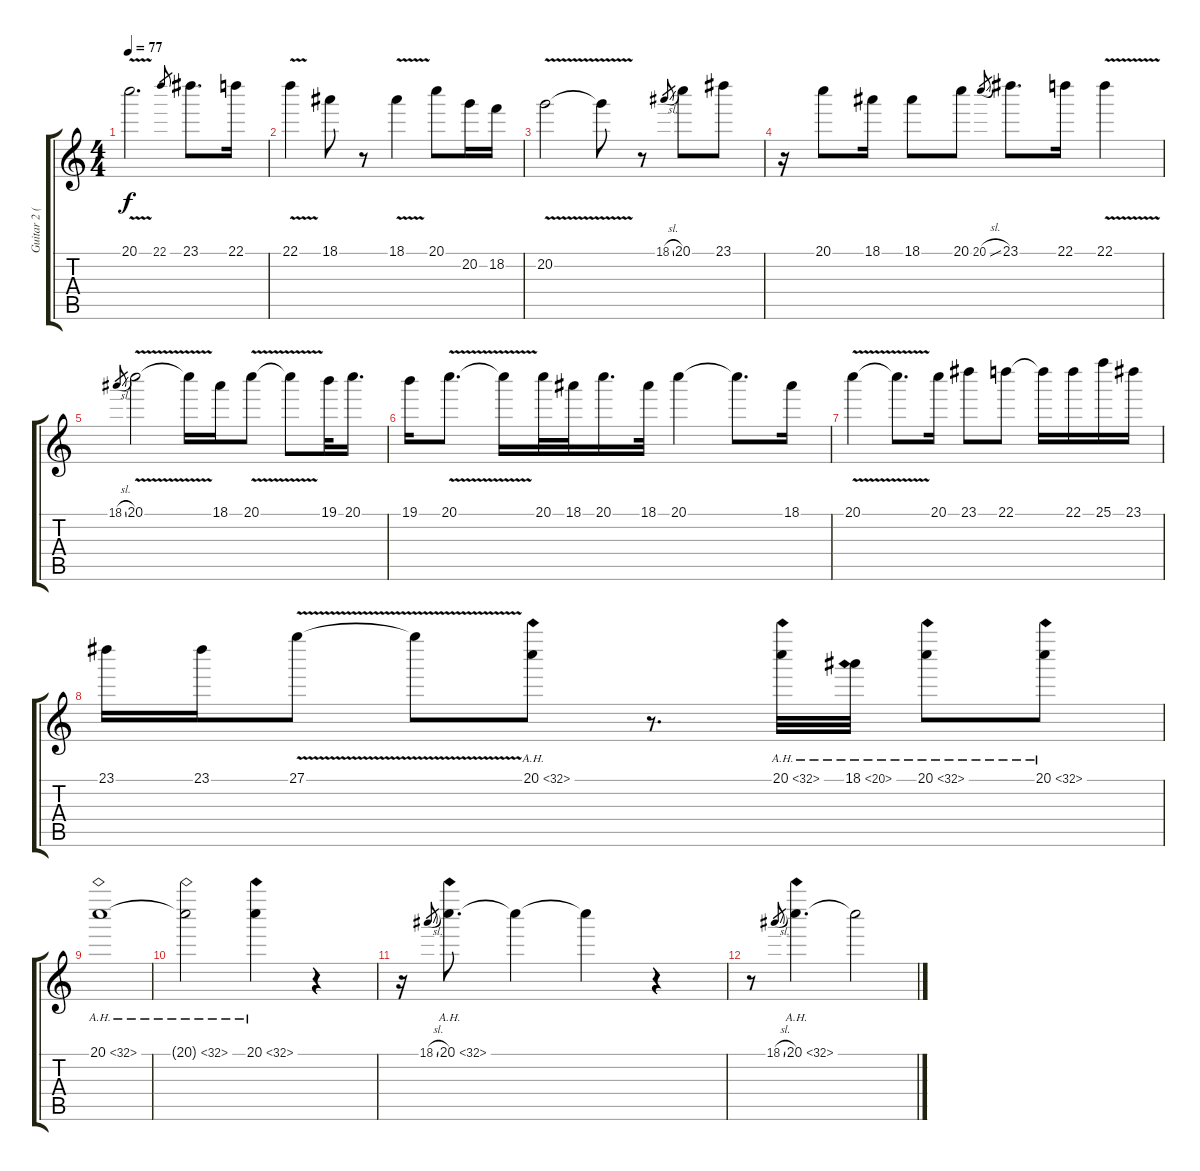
\track ("Guitar 2 (Lap Steel)" "Guitar 2 (") {instrument distortionguitar}
\staff {score tabs}
\tuning (E4 B3 G3 D3 A2 E2) {hide}
\ts (4 4)
\tempo 77
\clef g2
\ks c
20.1{v}.2{d dy f} 22.1.8{gr} 23.1.8{d} 22.1.16 |
22.1{v}.4 18.1.8 r.8 18.1{v}.4 20.1.8 20.2.16 18.2.16 |
20.2{v}.2 20.2{t}.8 r.8 18.1{sl}.8{gr} 20.1.8 23.1.8 |
r.16 20.1.8 18.1.16 18.1.8 20.1.8 20.1{sl}.8{gr} 23.1.8{d} 22.1.16 22.1{v}.4 |
18.1{sl}.8{gr} 20.1{v}.2 20.1{t}.16 18.1.16 20.1{v}.8 20.1{t}.8 19.1.32 20.1.16{d} |
19.1.16 20.1{v}.8{d} 20.1{t}.16 20.1.32 18.1.32 20.1.16{d} 18.1.32 20.1.4 20.1{t}.8{d} 18.1.16 |
20.1{v}.4 20.1{t}.8{d} 20.1.16 23.1.8 22.1.8 22.1{t}.16 22.1.16 25.1.16 23.1.16 |
23.1.16 23.1.16 27.1{v}.8 27.1{t}.8 20.1{ah 12}.8 r.8{d} 20.1{ah 12}.32 18.1{ah 2}.32 20.1{ah 12}.8 20.1{ah 12}.8 |
20.1{ah 12}.1 |
20.1{ah 12 t}.2 20.1{ah 12}.4 r.4 |
r.16 18.1{sl}.8{gr} 20.1{ah 12}.8{d} 20.1{t}.4 20.1{t}.4 r.4 |
r.8 18.1{sl}.8{gr} 20.1{ah 12}.4{d} 20.1{t}.2
